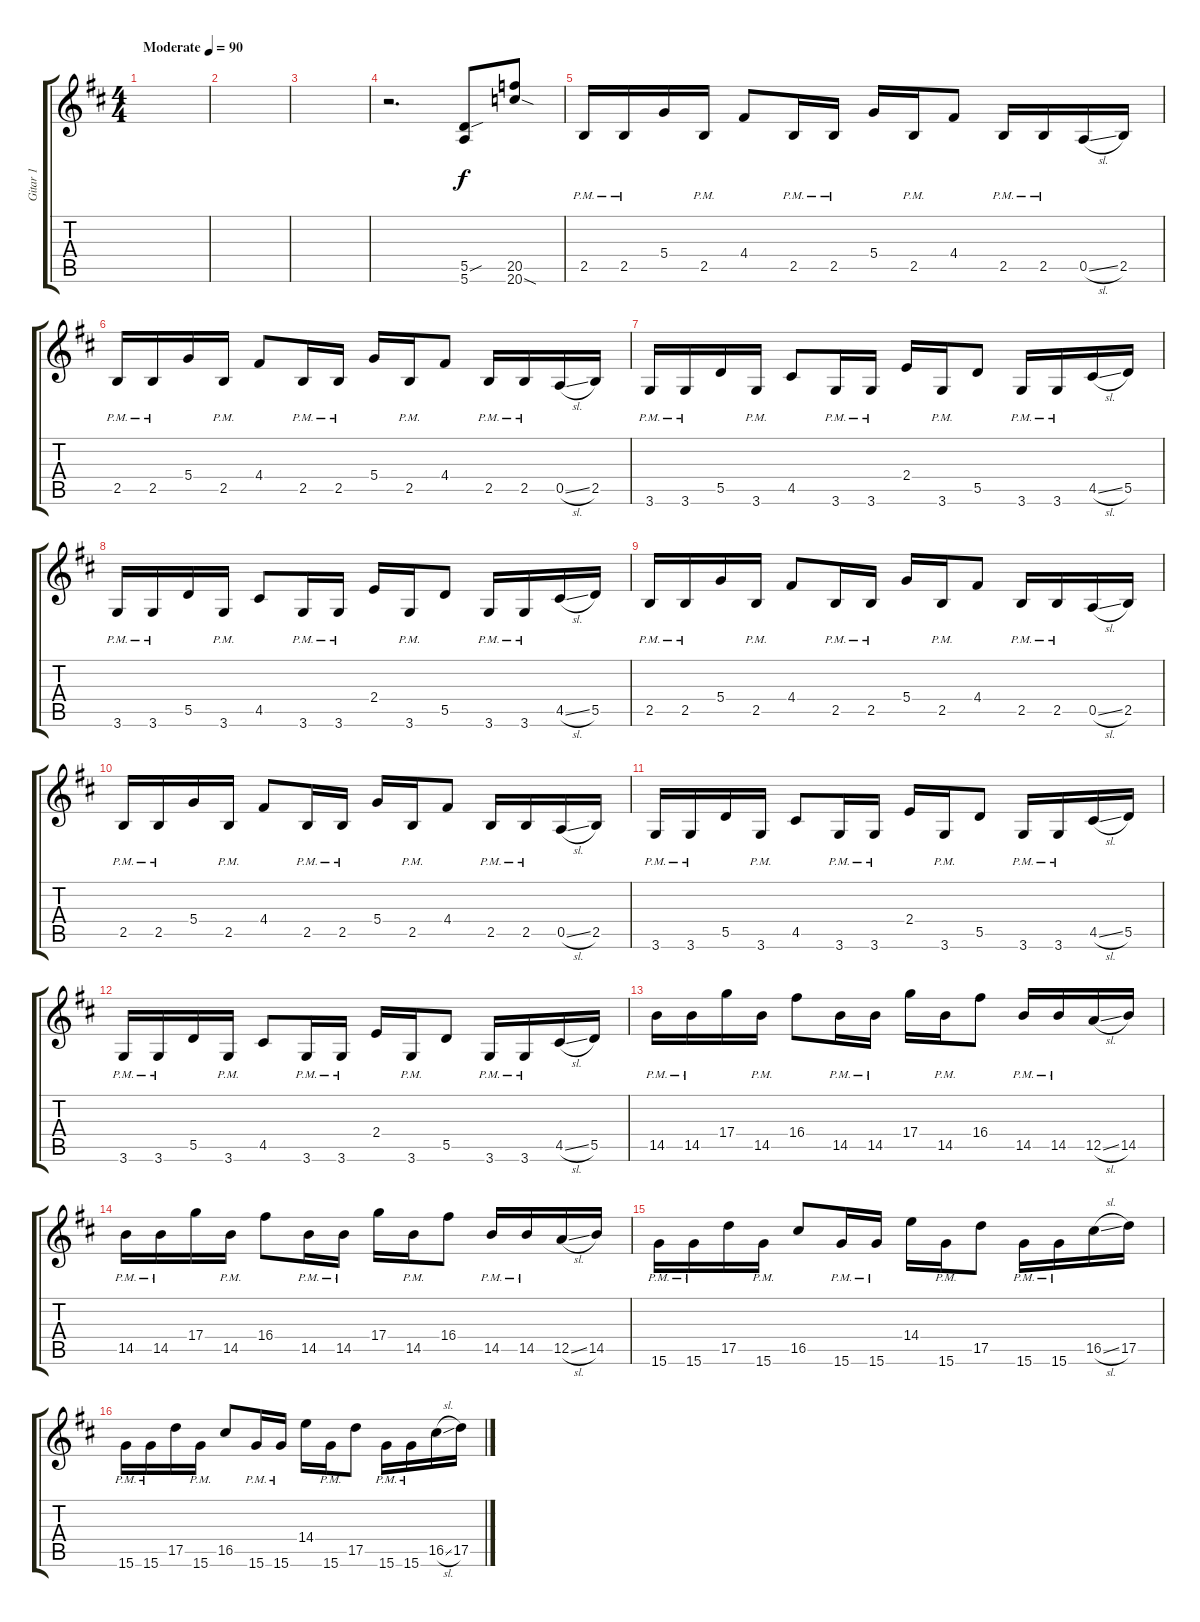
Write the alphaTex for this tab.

\track ("Gitar 1" "Gitar 1") {instrument overdrivenguitar}
\staff {score tabs}
\tuning (E4 B3 G3 D3 A2 E2) {hide}
\ts (4 4)
\tempo (90 "Moderate")
\clef g2
\ks d
|
|
|
r.2{d} (5.5{sou} 5.6).8 (20.5 20.6{sod}).8 |
2.5{pm}.16 2.5{pm}.16 5.4.16 2.5{pm}.16 4.4.8 2.5{pm}.16 2.5{pm}.16 5.4.16 2.5{pm}.16 4.4.8 2.5{pm}.16 2.5{pm}.16 0.5{sl}.16 2.5.16 |
2.5{pm}.16 2.5{pm}.16 5.4.16 2.5{pm}.16 4.4.8 2.5{pm}.16 2.5{pm}.16 5.4.16 2.5{pm}.16 4.4.8 2.5{pm}.16 2.5{pm}.16 0.5{sl}.16 2.5.16 |
3.6{pm}.16 3.6{pm}.16 5.5.16 3.6{pm}.16 4.5.8 3.6{pm}.16 3.6{pm}.16 2.4.16 3.6{pm}.16 5.5.8 3.6{pm}.16 3.6{pm}.16 4.5{sl}.16 5.5.16 |
3.6{pm}.16 3.6{pm}.16 5.5.16 3.6{pm}.16 4.5.8 3.6{pm}.16 3.6{pm}.16 2.4.16 3.6{pm}.16 5.5.8 3.6{pm}.16 3.6{pm}.16 4.5{sl}.16 5.5.16 |
2.5{pm}.16 2.5{pm}.16 5.4.16 2.5{pm}.16 4.4.8 2.5{pm}.16 2.5{pm}.16 5.4.16 2.5{pm}.16 4.4.8 2.5{pm}.16 2.5{pm}.16 0.5{sl}.16 2.5.16 |
2.5{pm}.16 2.5{pm}.16 5.4.16 2.5{pm}.16 4.4.8 2.5{pm}.16 2.5{pm}.16 5.4.16 2.5{pm}.16 4.4.8 2.5{pm}.16 2.5{pm}.16 0.5{sl}.16 2.5.16 |
3.6{pm}.16 3.6{pm}.16 5.5.16 3.6{pm}.16 4.5.8 3.6{pm}.16 3.6{pm}.16 2.4.16 3.6{pm}.16 5.5.8 3.6{pm}.16 3.6{pm}.16 4.5{sl}.16 5.5.16 |
3.6{pm}.16 3.6{pm}.16 5.5.16 3.6{pm}.16 4.5.8 3.6{pm}.16 3.6{pm}.16 2.4.16 3.6{pm}.16 5.5.8 3.6{pm}.16 3.6{pm}.16 4.5{sl}.16 5.5.16 |
14.5{pm}.16 14.5{pm}.16 17.4.16 14.5{pm}.16 16.4.8 14.5{pm}.16 14.5{pm}.16 17.4.16 14.5{pm}.16 16.4.8 14.5{pm}.16 14.5{pm}.16 12.5{sl}.16 14.5.16 |
14.5{pm}.16 14.5{pm}.16 17.4.16 14.5{pm}.16 16.4.8 14.5{pm}.16 14.5{pm}.16 17.4.16 14.5{pm}.16 16.4.8 14.5{pm}.16 14.5{pm}.16 12.5{sl}.16 14.5.16 |
15.6{pm}.16 15.6{pm}.16 17.5.16 15.6{pm}.16 16.5.8 15.6{pm}.16 15.6{pm}.16 14.4.16 15.6{pm}.16 17.5.8 15.6{pm}.16 15.6{pm}.16 16.5{sl}.16 17.5.16 |
15.6{pm}.16 15.6{pm}.16 17.5.16 15.6{pm}.16 16.5.8 15.6{pm}.16 15.6{pm}.16 14.4.16 15.6{pm}.16 17.5.8 15.6{pm}.16 15.6{pm}.16 16.5{sl}.16 17.5.16
